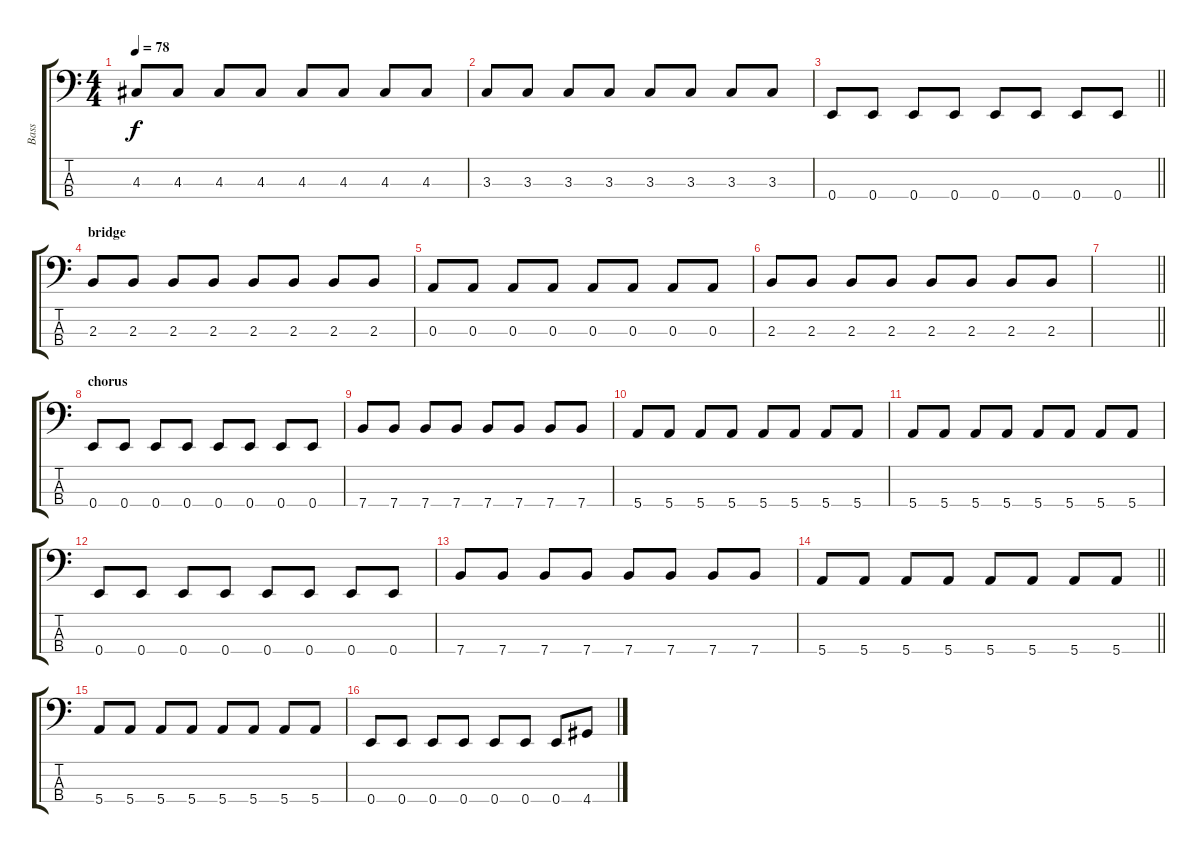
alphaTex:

\track ("Bass" "Bass") {instrument electricbassfinger}
\staff {score tabs}
\tuning (G2 D2 A1 E1) {hide}
\ts (4 4)
\tempo 78
\clef f4
\ks c
4.3.8{dy f} 4.3.8 4.3.8 4.3.8 4.3.8 4.3.8 4.3.8 4.3.8 |
3.3.8 3.3.8 3.3.8 3.3.8 3.3.8 3.3.8 3.3.8 3.3.8 |
\barLineRight lightlight
0.4.8 0.4.8 0.4.8 0.4.8 0.4.8 0.4.8 0.4.8 0.4.8 |
\section ("" "bridge")
2.3.8 2.3.8 2.3.8 2.3.8 2.3.8 2.3.8 2.3.8 2.3.8 |
0.3.8 0.3.8 0.3.8 0.3.8 0.3.8 0.3.8 0.3.8 0.3.8 |
2.3.8 2.3.8 2.3.8 2.3.8 2.3.8 2.3.8 2.3.8 2.3.8 |
\barLineRight lightlight
|
\section ("" "chorus")
0.4.8 0.4.8 0.4.8 0.4.8 0.4.8 0.4.8 0.4.8 0.4.8 |
7.4.8 7.4.8 7.4.8 7.4.8 7.4.8 7.4.8 7.4.8 7.4.8 |
5.4.8 5.4.8 5.4.8 5.4.8 5.4.8 5.4.8 5.4.8 5.4.8 |
5.4.8 5.4.8 5.4.8 5.4.8 5.4.8 5.4.8 5.4.8 5.4.8 |
0.4.8 0.4.8 0.4.8 0.4.8 0.4.8 0.4.8 0.4.8 0.4.8 |
7.4.8 7.4.8 7.4.8 7.4.8 7.4.8 7.4.8 7.4.8 7.4.8 |
\barLineRight lightlight
5.4.8 5.4.8 5.4.8 5.4.8 5.4.8 5.4.8 5.4.8 5.4.8 |
\section ("" "")
5.4.8 5.4.8 5.4.8 5.4.8 5.4.8 5.4.8 5.4.8 5.4.8 |
0.4.8 0.4.8 0.4.8 0.4.8 0.4.8 0.4.8 0.4.8 4.4.8
